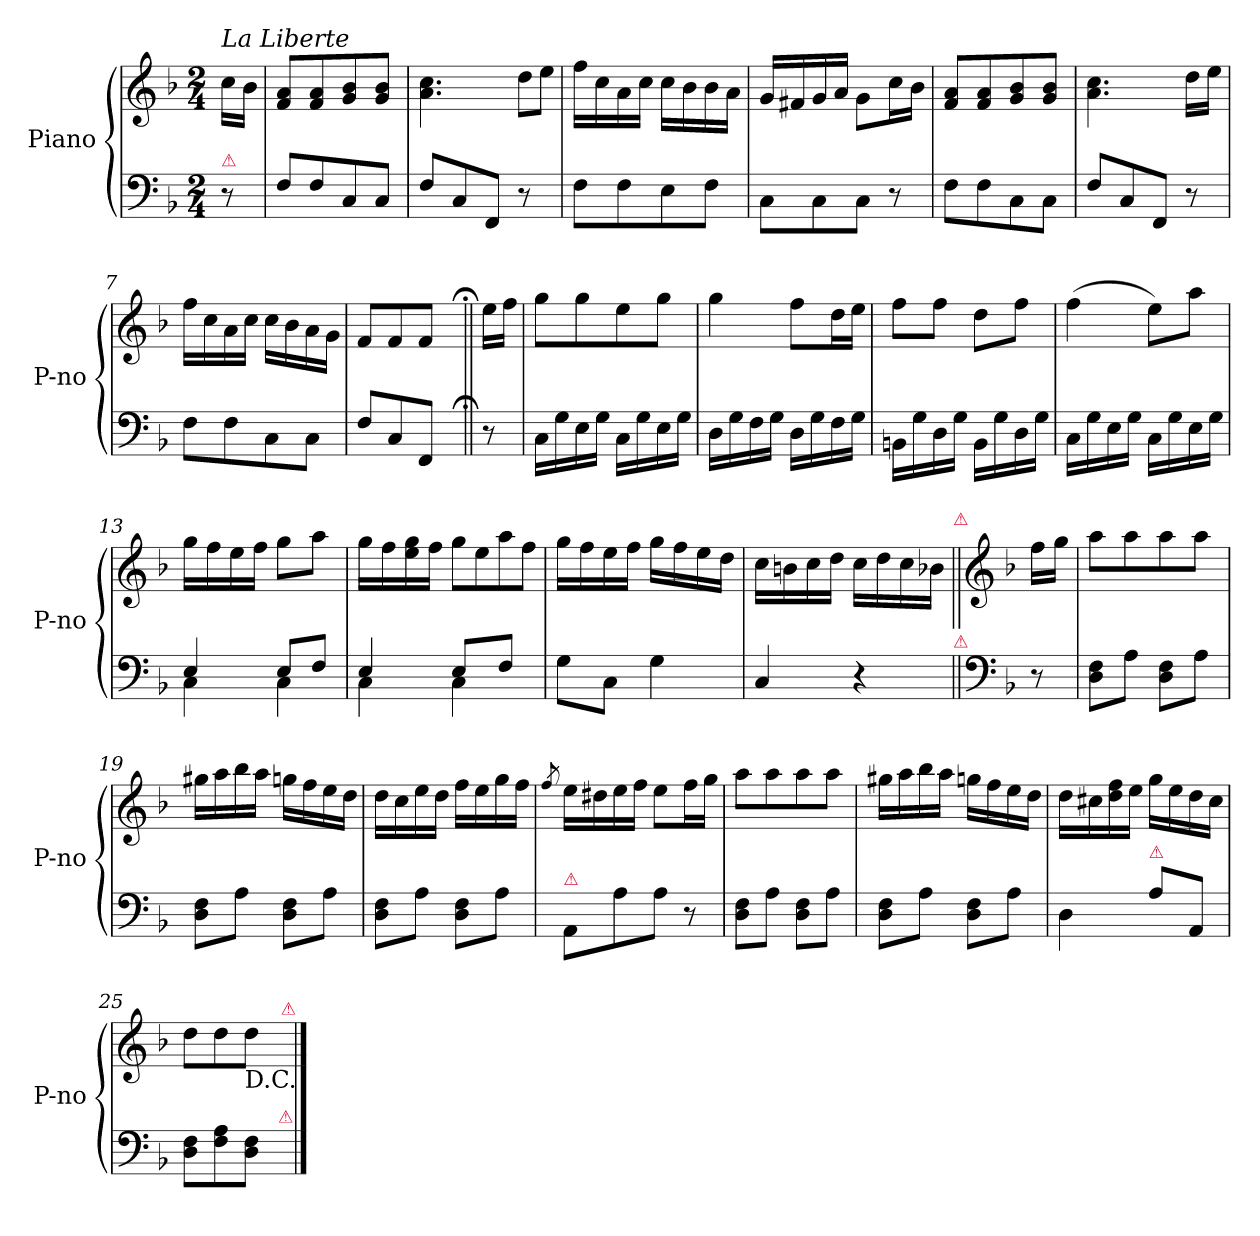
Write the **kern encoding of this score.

**kern	**kern
*part1	*part1
*staff2	*staff1
*I"Piano	*
*I'P-no	*
*clefF4	*clefG2
*k[b-]	*k[b-]
*M2/4	*M2/4
=	=
!	!LO:TX:a:i:t=La Liberte
!LO:TX:a:color=crimson:t=⚠	!
8r	16cc\LL
.	16b-\JJ
=1	=1
8F/L	8f/ 8a/L
8F/	8f/ 8a/
8C/	8g/ 8b-/
8C/J	8g/ 8b-/J
=2	=2
8F/L	4.a\ 4.cc\
8C/	.
8FF/J	.
!	!LO:N:vis=8
8r	16dd\L
!	!LO:N:vis=8
.	16ee\J
=3	=3
8F\L	16ff\LL
.	16cc\
8F\	16a\
.	16cc\JJ
8E\	16cc\LL
.	16b-\
8F\J	16b-\
.	16a\JJ
=4	=4
8C\L	16g/LL
.	16f#X/
8C\	16g/
.	16a/JJ
8C\J	8g\L
8r	16cc\L
.	16b-\JJ
=5	=5
8F\L	8f/ 8a/L
8F\	8f/ 8a/
8C\	8g/ 8b-/
8C\J	8g/ 8b-/J
=6	=6
8F/L	4.a\ 4.cc\
8C/	.
8FF/J	.
8r	16dd\LL
.	16ee\JJ
=7	=7
8F\L	16ff\LL
.	16cc\
8F\	16a\
.	16cc\JJ
8C\	16cc\LL
.	16b-\
8C\J	16a\
.	16g\JJ
=	=
8F/L	8f/L
8C/	8f/
8FF/J	8f/J
=8||;	=8||;
8r	16ee\LL
.	16ff\JJ
=9	=9
16C\LL	8gg\L
16G\	.
16E\	8gg\
16G\JJ	.
16C\LL	8ee\
16G\	.
16E\	8gg\J
16G\JJ	.
=10	=10
16D\LL	4gg\
16G\	.
16F\	.
16G\JJ	.
16D\LL	8ff\L
16G\	.
16F\	16dd\L
16G\JJ	16ee\JJ
=11	=11
16BBn\LL	8ff\L
16G\	.
16D\	8ff\J
16G\JJ	.
16BB\LL	8dd\L
16G\	.
16D\	8ff\J
16G\JJ	.
=12	=12
16C\LL	(4ff\
16G\	.
16E\	.
16G\JJ	.
16C\LL	8ee\L)
16G\	.
16E\	8aa\J
16G\JJ	.
=13	=13
*^	*
4E/	4C\	16gg\LL
.	.	16ff\
.	.	16ee\
.	.	16ff\JJ
8E/L	4C\	8gg\L
8F/J	.	8aa\J
=14	=14	=14
4E/	4C\	16gg\LL
.	.	16ff\
.	.	16ee\ 16gg\
.	.	16ff\JJ
!	!	!LO:N:vis=8
8E/L	4C\	16gg\L
!	!	!LO:N:vis=8
.	.	16ee\
!	!	!LO:N:vis=8
8F/J	.	16aa\
!	!	!LO:N:vis=8
.	.	16ff\J
*v	*v	*
=15	=15
8G\L	16gg\LL
.	16ff\
8C\J	16ee\
.	16ff\JJ
4G\	16gg\LL
.	16ff\
.	16ee\
.	16dd\JJ
=16	=16
4C/	16cc\LL
.	16bn\
.	16cc\
.	16dd\JJ
4r	16cc\LL
.	16dd\
.	16cc\
.	16b-X\JJ
!	!LO:TX:a:color=crimson:t=⚠
!LO:TX:a:color=crimson:t=⚠	!
=17||	=17||
*clefF4	*clefG2
*	*k[b-]
8r	16ff\LL
.	16gg\JJ
=18	=18
8D\ 8F\L	8aa\L
8A\J	8aa\
8D\ 8F\L	8aa\
8A\J	8aa\J
=19	=19
8D\ 8F\L	16gg#X\LL
.	16aa\
8A\J	16bb-\
.	16aa\JJ
8D\ 8F\L	16ggn\LL
.	16ff\
8A\J	16ee\
.	16dd\JJ
=20	=20
8D\ 8F\L	16dd\LL
.	16cc\
8A\J	16ee\
.	16dd\JJ
8D\ 8F\L	16ff\LL
.	16ee\
8A\J	16gg\
.	16ff\JJ
=21	=21
.	8qff/
!LO:TX:a:color=crimson:t=⚠	!
8AA/L	16ee\LL
.	16dd#X\
8A\	16ee\
.	16ff\JJ
8A\J	8ee\L
8r	16ff\L
.	16gg\JJ
=22	=22
8D\ 8F\L	8aa\L
8A\J	8aa\
8D\ 8F\L	8aa\
8A\J	8aa\J
=23	=23
8D\ 8F\L	16gg#X\LL
.	16aa\
8A\J	16bb-\
.	16aa\JJ
8D\ 8F\L	16ggn\LL
.	16ff\
8A\J	16ee\
.	16dd\JJ
=24	=24
4D\	16dd\LL
.	16cc#X\
.	16dd\ 16ff\
.	16ee\JJ
!LO:TX:a:color=crimson:t=⚠	!
8A\L	16gg\LL
.	16ee\
8AA/J	16dd\
.	16cc#\JJ
=25	=25
8D\ 8F\L	8dd\L
8F\ 8A\	8dd\
!	!LO:TX:b:t=D.C.
8D\ 8F\J	8dd\J
!	!LO:TX:a:color=crimson:t=⚠
!LO:TX:a:color=crimson:t=⚠	!
==	==
*-	*-
